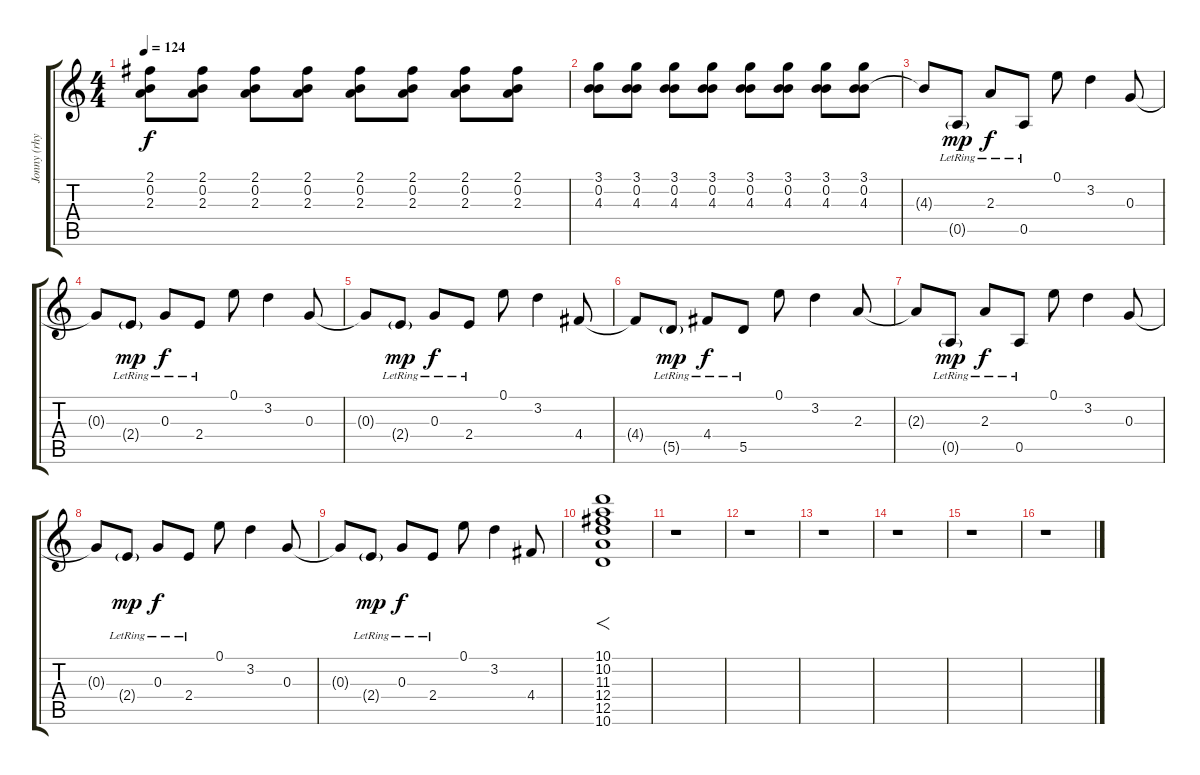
\track ("Jonny (rhythm guitar)" "Jonny (rhy") {instrument electricguitarclean}
\staff {score tabs}
\tuning (E4 B3 G3 D3 A2 E2) {hide}
\ts (4 4)
\tempo 124
\clef g2
\ks c
(2.1 0.2 2.3).8{dy f} (2.1 0.2 2.3).8 (2.1 0.2 2.3).8 (2.1 0.2 2.3).8 (2.1 0.2 2.3).8 (2.1 0.2 2.3).8 (2.1 0.2 2.3).8 (2.1 0.2 2.3).8 |
(3.1 0.2 4.3).8 (3.1 0.2 4.3).8 (3.1 0.2 4.3).8 (3.1 0.2 4.3).8 (3.1 0.2 4.3).8 (3.1 0.2 4.3).8 (3.1 0.2 4.3).8 (3.1 0.2 4.3).8 |
4.3{t}.8 0.5{g lr}.8{dy mp} 2.3{lr}.8{dy f} 0.5{lr}.8 0.1.8 3.2.4 0.3.8 |
0.3{t}.8 2.4{g lr}.8{dy mp} 0.3{lr}.8{dy f} 2.4{lr}.8 0.1.8 3.2.4 0.3.8 |
0.3{t}.8 2.4{g lr}.8{dy mp} 0.3{lr}.8{dy f} 2.4{lr}.8 0.1.8 3.2.4 4.4.8 |
4.4{t}.8 5.5{g lr}.8{dy mp} 4.4{lr}.8{dy f} 5.5{lr}.8 0.1.8 3.2.4 2.3.8 |
2.3{t}.8 0.5{g lr}.8{dy mp} 2.3{lr}.8{dy f} 0.5{lr}.8 0.1.8 3.2.4 0.3.8 |
0.3{t}.8 2.4{g lr}.8{dy mp} 0.3{lr}.8{dy f} 2.4{lr}.8 0.1.8 3.2.4 0.3.8 |
0.3{t}.8 2.4{g lr}.8{dy mp} 0.3{lr}.8{dy f} 2.4{lr}.8 0.1.8 3.2.4 4.4.8 |
(10.1 10.2 11.3 12.4 12.5 10.6).1{f instrument overdrivenguitar} |
r.1 |
r.1 |
r.1 |
r.1 |
r.1 |
r.1
